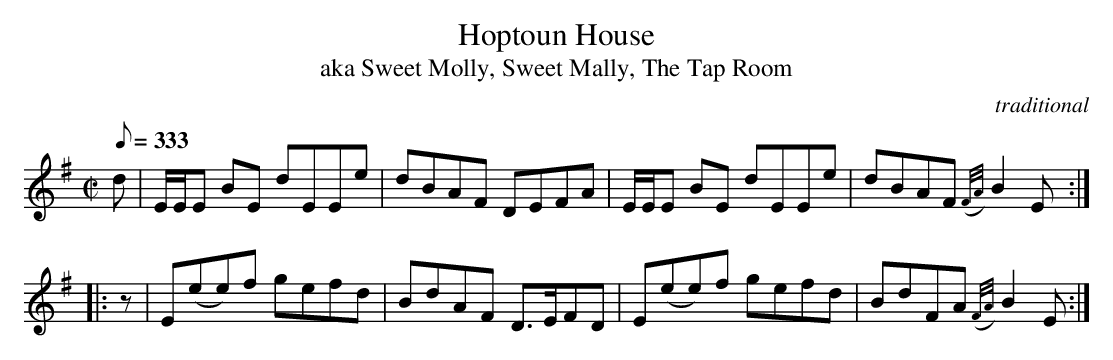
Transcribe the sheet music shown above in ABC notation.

X:1
T:Hoptoun House
T: aka Sweet Molly, Sweet Mally, The Tap Room
C:traditional
L:1/8
Q:333
M:C|
K:Eminor
d|E/E/E BE dEEe|dBAF DEFA|E/E/E BE dEEe|dBAF ({F/A/}) B2 E:|
|:z|E(ee)f gefd|BdAF D>EFD|E(ee)f gefd|BdFA ({F/A/}) B2 E:|
